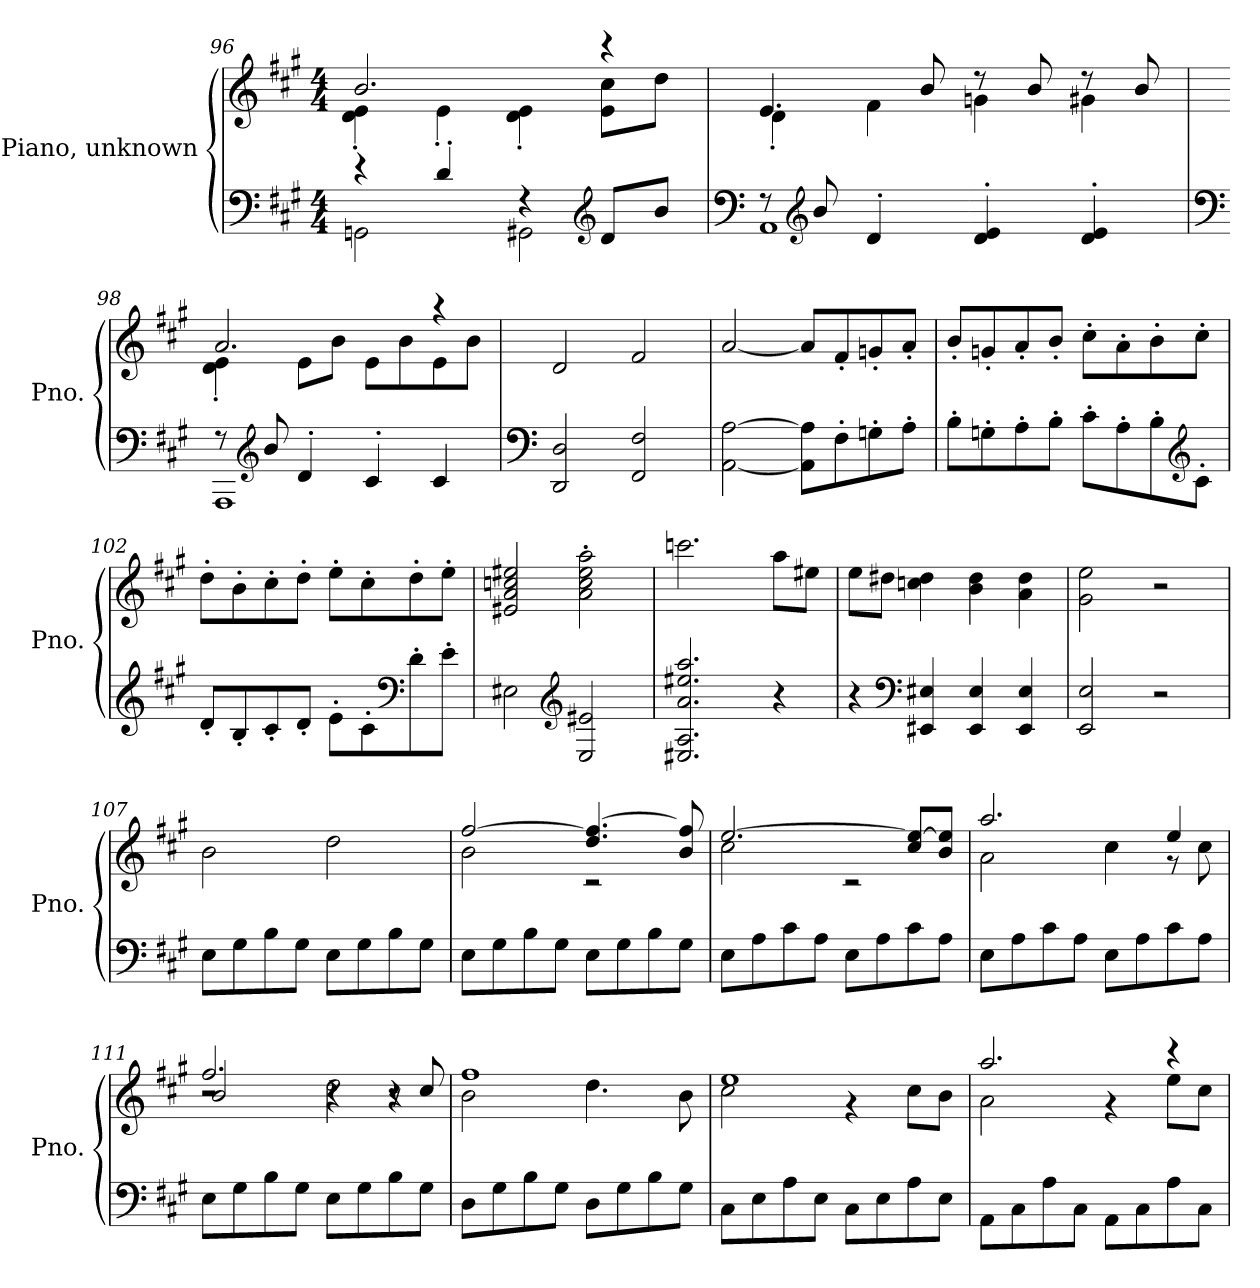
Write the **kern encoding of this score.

**kern	**kern
*part1	*part1
*staff2	*staff1
*I"Piano, unknown	*
*I'Pno.	*
*clefF4	*clefG2
*k[f#c#g#]	*k[f#c#g#]
*M4/4	*M4/4
=96	=96
*^	*^
4r	2GGn\	2.b/	4d\' 4e\'
4d'/	.	.	4e'\
4r	2GG#X\	.	4d\' 4e\'
*clefG2	*	*	*
8d/L	.	4r	8e\ 8cc#\L
8b/J	.	.	8dd\J
=97	=97	=97	=97
*clefF4	*	*	*
8r	1AA	4.e/	4d'\
*clefG2	*	*	*
8b/	.	.	.
4d'/	.	.	4f#\
.	.	8b/	.
4d/' 4e/'	.	8r	4gn\
.	.	8b/	.
4d/' 4e/'	.	8r	4g#X\
.	.	8b/	.
!!LO:LB:g=z	!!
=98	=98	=98	=98
*clefF4	*	*	*
8r	1AAA	2.a/	4d\' 4e\'
*clefG2	*	*	*
8b/	.	.	.
4d'/	.	.	8e\L
.	.	.	8b\J
4c#'/	.	.	8e\L
.	.	.	8b\
4c#/	.	4r	8e\
.	.	.	8b\J
*v	*v	*	*
*	*v	*v
=99	=99
*clefF4	*
2DD/ 2D/	2d/
2FF#/ 2F#/	2f#/
=100	=100
[2AA\ [2A\	[2a/
8AA\] 8A\]L	8a/L]
8F#'\	8f#'/
8Gn'\	8gn'/
8A'\J	8a'/J
=101	=101
8B'\L	8b'/L
8Gn'\	8gn'/
8A'\	8a'/
8B'\J	8b'/J
8c#'\L	8cc#'\L
8A'\	8a'\
8B'\	8b'\
*clefG2	*
8c#'\J	8cc#'\J
!!LO:LB:g=z
=102	=102
8d'/L	8dd'\L
8B'/	8b'\
8c#'/	8cc#'\
8d'/J	8dd'\J
8e'\L	8ee'\L
8c#'\	8cc#'\
*clefF4	*
8d'\	8dd'\
8e'\J	8ee'\J
=103	=103
2E#X\	2e#X/ 2a/ 2ccn/ 2ee#X/
*clefG2	*
2E#/ 2e#X/	2a\' 2cc\' 2ee#\' 2aa\'
=104	=104
2.E#X/ 2.A/ 2.a/ 2.ee#X/ 2.aa/	2.cccn\
4r	8aa\L
.	8ee#X\J
=105	=105
4r	8ee\L
.	8dd#X\J
*clefF4	*
4EE#X/ 4E#X/	4ccn\ 4dd#\
4EE#/ 4E#/	4b\ 4dd#\
4EE#/ 4E#/	4a\ 4dd#\
=106	=106
2EE/ 2E/	2g#\ 2ee\
2r	2r
!!LO:LB:g=z
=107	=107
8E\L	2b\
8G#\	.
8B\	.
8G#\J	.
8E\L	2dd\
8G#\	.
8B\	.
8G#\J	.
=108	=108
*	*^
8E\L	[2ff#/	2b\
8G#\	.	.
8B\	.	.
8G#\J	.	.
8E\L	4.dd/ 4.ff#/_	2r
8G#\	.	.
8B\	.	.
8G#\J	8b/ 8ff#/]	.
=109	=109	=109
8E\L	[2.ee/	2cc#\
8A\	.	.
8c#\	.	.
8A\J	.	.
8E\L	.	2r
8A\	.	.
8c#\	8cc#/ 8ee/_L	.
8A\J	8b/ 8ee/]J	.
=110	=110	=110
8E\L	2.aa/	2a\
8A\	.	.
8c#\	.	.
8A\J	.	.
8E\L	.	4cc#\
8A\	.	.
8c#\	4ee/	8r
8A\J	.	8cc#\
=111	=111	=111
*	*	*^
8E\L	2.ff#/	2r	2b/
8G#\	.	.	.
8B\	.	.	.
8G#\J	.	.	.
8E\L	.	2dd\	4r
8G#\	.	.	.
8B\	4r	.	8r
8G#\J	.	.	8cc#/
*	*	*v	*v
!!LO:LB:g=z
=112	=112	=112
8D\L	1ff#	2b\
8G#\	.	.
8B\	.	.
8G#\J	.	.
8D\L	.	4.dd\
8G#\	.	.
8B\	.	.
8G#\J	.	8b\
=113	=113	=113
8C#\L	1ee	2cc#\
8E\	.	.
8A\	.	.
8E\J	.	.
8C#\L	.	4r
8E\	.	.
8A\	.	8cc#\L
8E\J	.	8b\J
=114	=114	=114
8AA\L	2.aa/	2a\
8C#\	.	.
8A\	.	.
8C#\J	.	.
8AA\L	.	4r
8C#\	.	.
8A\	4r	8ee\L
8C#\J	.	8cc#\J
*	*v	*v
=	=
*-	*-
